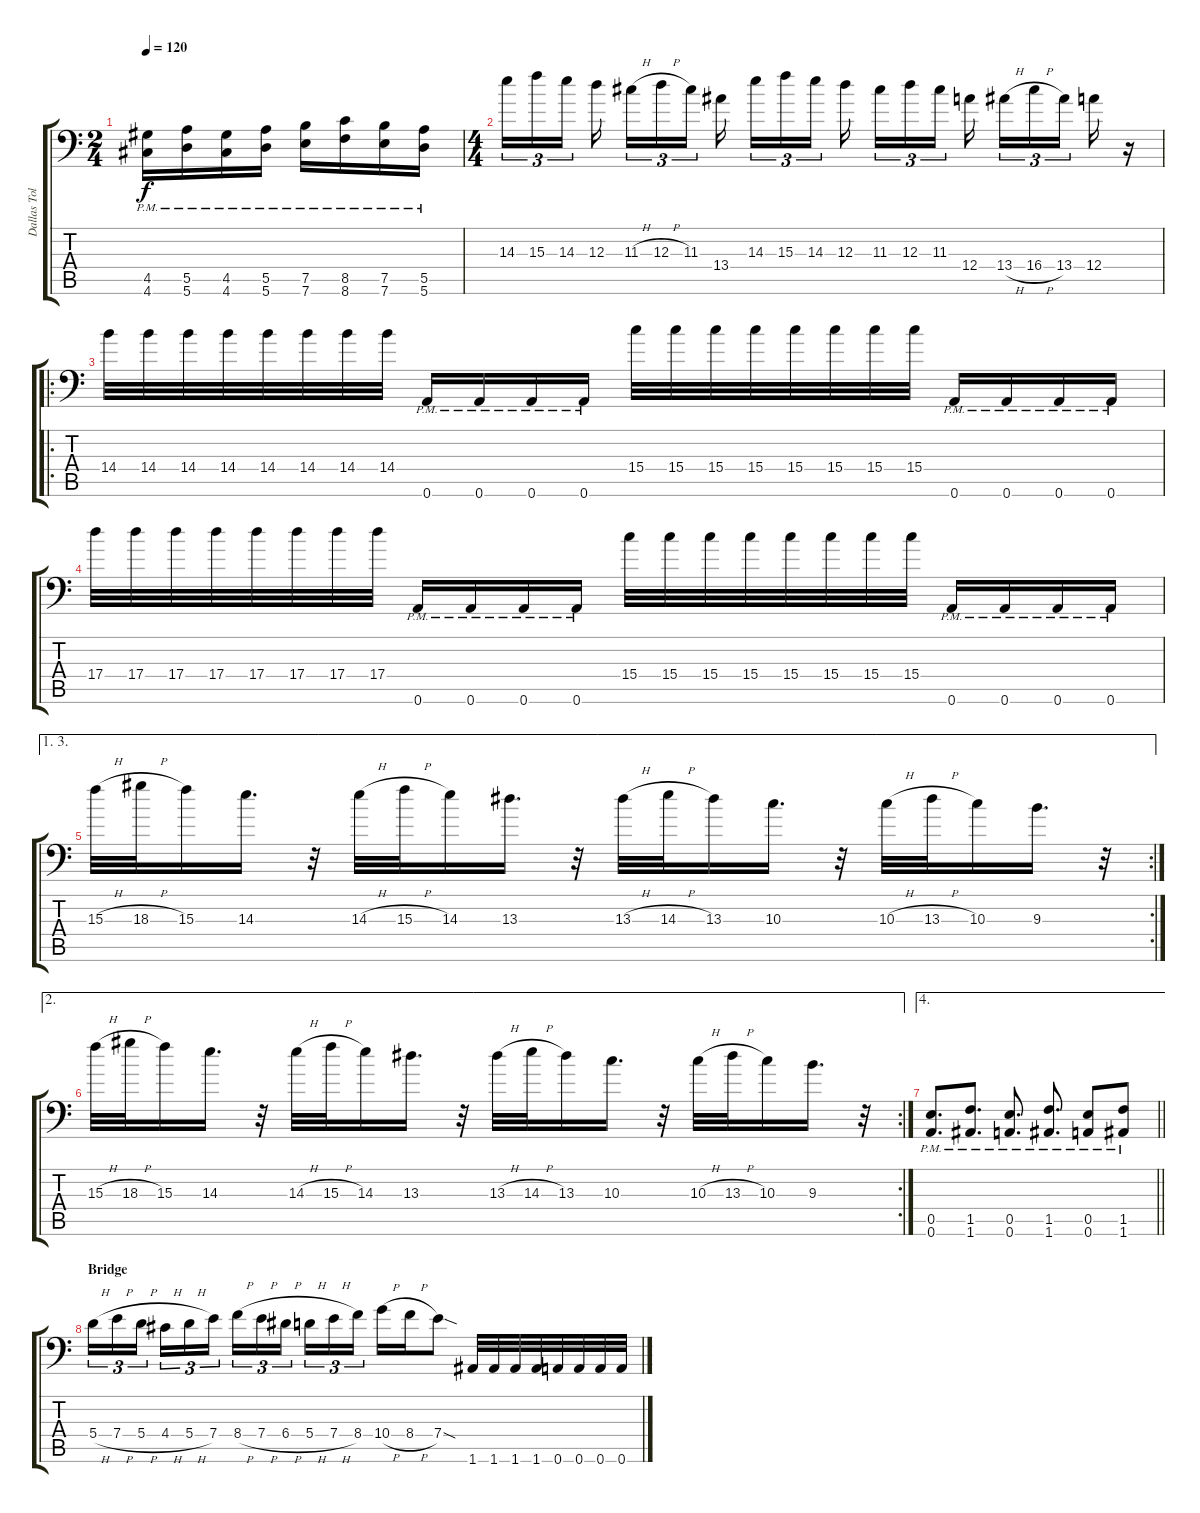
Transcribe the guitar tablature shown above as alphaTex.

\track ("Dallas Toler-Wade" "Dallas Tol") {instrument distortionguitar}
\staff {score tabs}
\tuning (B3 Gb3 D3 A2 E2 A1) {hide}
\ts (2 4)
\tempo 120
\clef f4
\ks c
(4.5{pm} 4.6{pm}).16{dy f} (5.5{pm} 5.6{pm}).16 (4.5{pm} 4.6{pm}).16 (5.5{pm} 5.6{pm}).16 (7.5{pm} 7.6{pm}).16 (8.5{pm} 8.6{pm}).16 (7.5{pm} 7.6{pm}).16 (5.5{pm} 5.6{pm}).16 |
\ts (4 4)
14.3.16{tu (3 2)} 15.3.16{tu (3 2)} 14.3.16{tu (3 2)} 12.3.16 11.3{h}.16{tu (3 2)} 12.3{h}.16{tu (3 2)} 11.3.16{tu (3 2)} 13.4.16 14.3.16{tu (3 2)} 15.3.16{tu (3 2)} 14.3.16{tu (3 2)} 12.3.16 11.3.16{tu (3 2)} 12.3.16{tu (3 2)} 11.3.16{tu (3 2)} 12.4.16 13.4{h}.16{tu (3 2)} 16.4{h}.16{tu (3 2)} 13.4.16{tu (3 2)} 12.4.16 r.16 |
\ro
14.4.32 14.4.32 14.4.32 14.4.32 14.4.32 14.4.32 14.4.32 14.4.32 0.6{pm}.16 0.6{pm}.16 0.6{pm}.16 0.6{pm}.16 15.4.32 15.4.32 15.4.32 15.4.32 15.4.32 15.4.32 15.4.32 15.4.32 0.6{pm}.16 0.6{pm}.16 0.6{pm}.16 0.6{pm}.16 |
17.4.32 17.4.32 17.4.32 17.4.32 17.4.32 17.4.32 17.4.32 17.4.32 0.6{pm}.16 0.6{pm}.16 0.6{pm}.16 0.6{pm}.16 15.4.32 15.4.32 15.4.32 15.4.32 15.4.32 15.4.32 15.4.32 15.4.32 0.6{pm}.16 0.6{pm}.16 0.6{pm}.16 0.6{pm}.16 |
\ae (1 3)
\rc 2
15.3{h}.32 18.3{h}.32 15.3.16 14.3.16{d} r.32 14.3{h}.32 15.3{h}.32 14.3.16 13.3.16{d} r.32 13.3{h}.32 14.3{h}.32 13.3.16 10.3.16{d} r.32 10.3{h}.32 13.3{h}.32 10.3.16 9.3.16{d} r.32 |
\ae 2
\rc 2
15.3{h}.32 18.3{h}.32 15.3.16 14.3.16{d} r.32 14.3{h}.32 15.3{h}.32 14.3.16 13.3.16{d} r.32 13.3{h}.32 14.3{h}.32 13.3.16 10.3.16{d} r.32 10.3{h}.32 13.3{h}.32 10.3.16 9.3.16{d} r.32 |
\ae 4
\barLineRight lightlight
(0.5{pm} 0.6{pm}).8{d} (1.5{pm} 1.6{pm}).8{d} (0.5{pm} 0.6{pm}).8{d} (1.5{pm} 1.6{pm}).8{d} (0.5{pm} 0.6{pm}).8 (1.5{pm} 1.6{pm}).8 |
\section ("" "Bridge")
5.4{h}.16{tu (3 2)} 7.4{h}.16{tu (3 2)} 5.4{h}.16{tu (3 2)} 4.4{h}.16{tu (3 2)} 5.4{h}.16{tu (3 2)} 7.4.16{tu (3 2)} 8.4{h}.16{tu (3 2)} 7.4{h}.16{tu (3 2)} 6.4{h}.16{tu (3 2)} 5.4{h}.16{tu (3 2)} 7.4{h}.16{tu (3 2)} 8.4.16{tu (3 2)} 10.4{h}.16 8.4{h}.16 7.4{sod}.8 1.6.32 1.6.32 1.6.32 1.6.32 0.6.32 0.6.32 0.6.32 0.6.32
